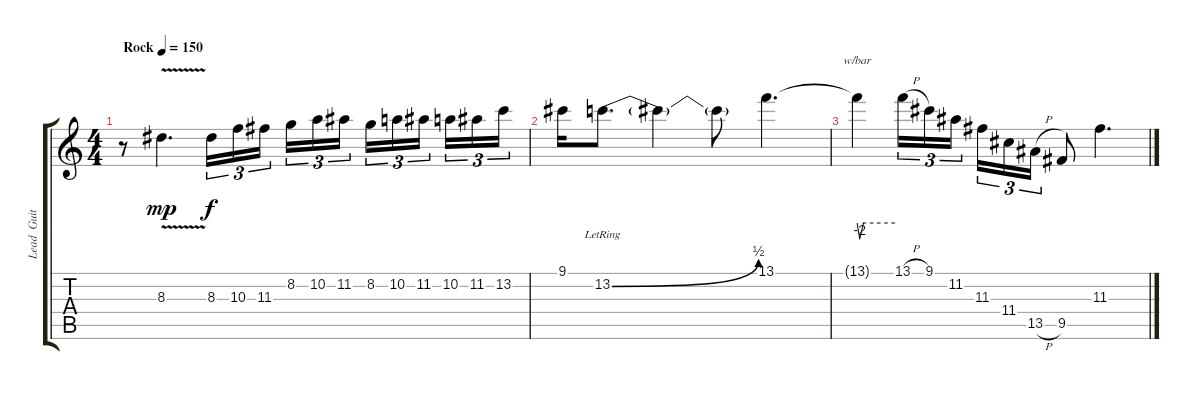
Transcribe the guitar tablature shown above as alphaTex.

\track ("Lead  Guitar" "Lead  Guit") {instrument distortionguitar}
\staff {score tabs}
\tuning (E4 B3 G3 D3 A2 E2) {hide}
\ts (4 4)
\tempo (150 "Rock")
\clef g2
\ks c
r.8{dy mp instrument distortionguitar} 8.3{v}.4{d} 8.3.16{tu (3 2) dy f} 10.3.16{tu (3 2)} 11.3.16{tu (3 2) beam splitsecondary} 8.2.16{tu (3 2)} 10.2.16{tu (3 2)} 11.2.16{tu (3 2)} 8.2.16{tu (3 2)} 10.2.16{tu (3 2)} 11.2.16{tu (3 2) beam splitsecondary} 10.2.16{tu (3 2)} 11.2.16{tu (3 2)} 13.2.16{tu (3 2)} |
9.1.16 13.2{be (bend 0 0 60 2) lr}.8{d} 13.2{t}.4 13.2{t}.8 13.1.4{d} |
13.1{t}.4{tbe (custom default 0 0 4 -8 10 0 60 0)} 13.1{h}.16{tu (3 2)} 9.1.16{tu (3 2)} 11.2.16{tu (3 2) beam splitsecondary} 11.3.16{tu (3 2)} 11.4.16{tu (3 2)} 13.5{h}.16{tu (3 2)} 9.5.8 11.3.4{d}
